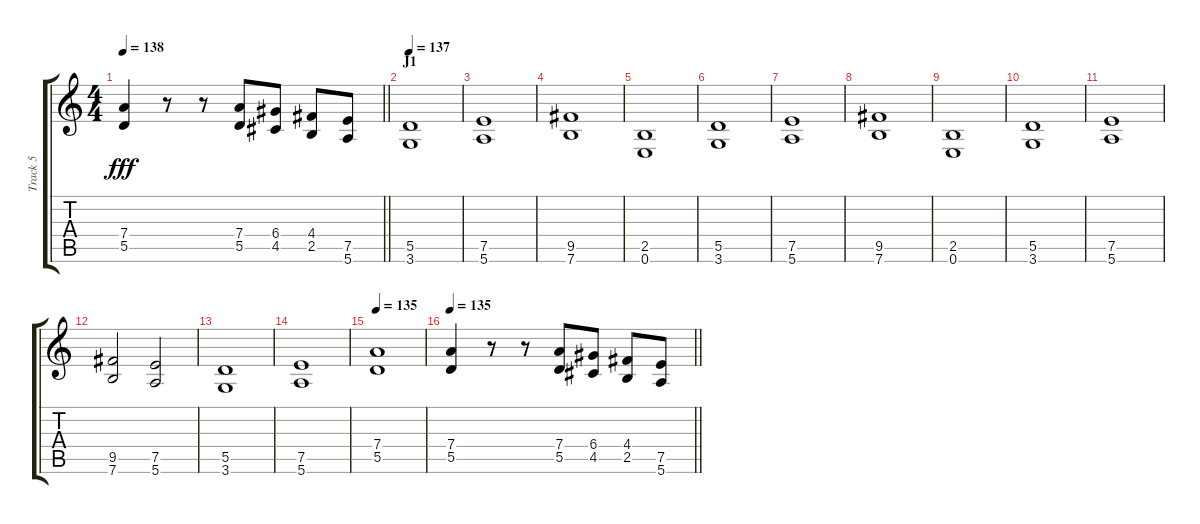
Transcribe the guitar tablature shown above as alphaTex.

\track ("Track 5" "Track 5") {instrument distortionguitar}
\staff {score tabs}
\tuning (E4 B3 G3 D3 A2 E2) {hide}
\ts (4 4)
\tempo 138
\clef g2
\barLineRight lightlight
\ks c
(7.4 5.5).4{dy fff} r.8 r.8 (7.4 5.5).8 (6.4 4.5).8 (4.4 2.5).8 (7.5 5.6).8 |
\section ("" "J1")
\tempo 137
(5.5 3.6).1 |
(7.5 5.6).1 |
(9.5 7.6).1 |
(2.5 0.6).1 |
(5.5 3.6).1 |
(7.5 5.6).1 |
(9.5 7.6).1 |
(2.5 0.6).1 |
(5.5 3.6).1 |
(7.5 5.6).1 |
(9.5 7.6).2 (7.5 5.6).2 |
(5.5 3.6).1 |
(7.5 5.6).1 |
\tempo 135
(7.4 5.5).1 |
\tempo 135
\barLineRight lightlight
(7.4 5.5).4 r.8 r.8 (7.4 5.5).8 (6.4 4.5).8 (4.4 2.5).8 (7.5 5.6).8
